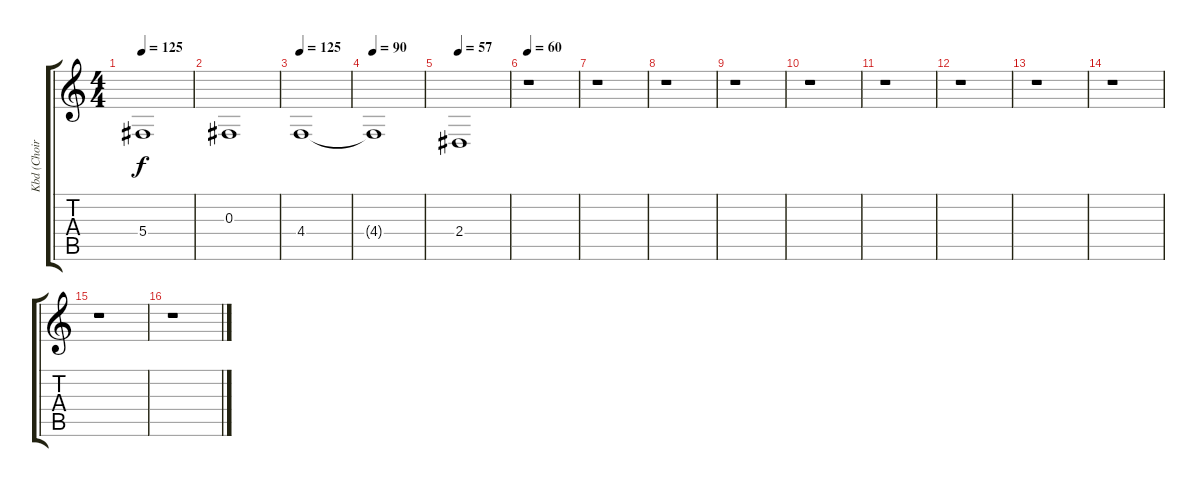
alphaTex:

\track ("Kbd (Choir)" "Kbd (Choir") {instrument choiraahs}
\staff {score tabs}
\tuning (Eb4 Bb3 Gb3 Db3 Ab2 Eb2) {hide}
\ts (4 4)
\tempo 125
\clef g2
\ks c
5.4.1{dy f} |
0.3.1 |
\tempo 125
4.4.1 |
\tempo 90
4.4{t}.1 |
\tempo 57
2.4.1 |
\tempo 60
r.1 |
r.1 |
r.1 |
r.1 |
r.1 |
r.1 |
r.1 |
r.1 |
r.1 |
r.1 |
r.1
